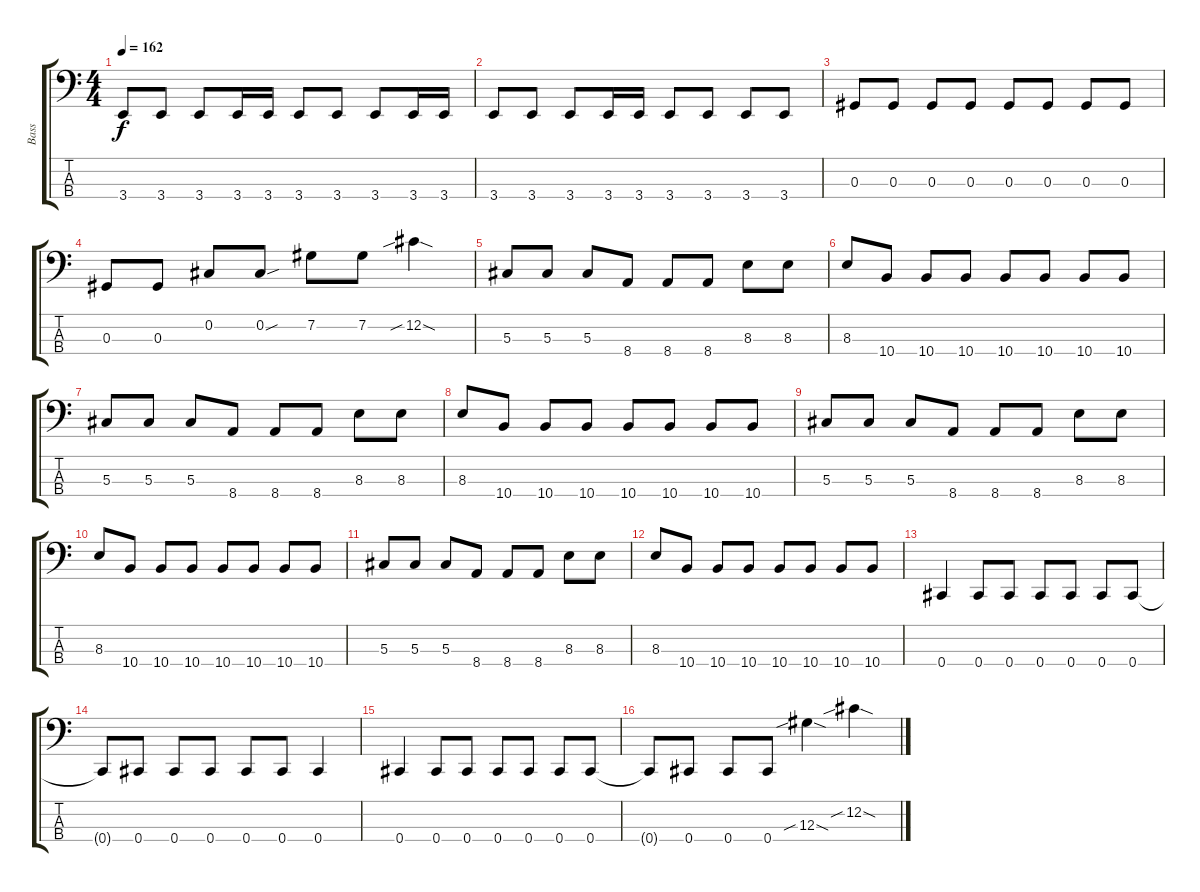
\track ("Bass" "Bass") {instrument electricbasspick}
\staff {score tabs}
\tuning (Gb2 Db2 Ab1 Db1) {hide}
\ts (4 4)
\tempo 162
\clef f4
\ks c
3.4.8{dy f} 3.4.8 3.4.8 3.4.16 3.4.16 3.4.8 3.4.8 3.4.8 3.4.16 3.4.16 |
3.4.8 3.4.8 3.4.8 3.4.16 3.4.16 3.4.8 3.4.8 3.4.8 3.4.8 |
0.3.8 0.3.8 0.3.8 0.3.8 0.3.8 0.3.8 0.3.8 0.3.8 |
0.3.8 0.3.8 0.2.8 0.2{sou}.8 7.2.8 7.2.8 12.2{sib sod}.4 |
5.3.8 5.3.8 5.3.8 8.4.8 8.4.8 8.4.8 8.3.8 8.3.8 |
8.3.8 10.4.8 10.4.8 10.4.8 10.4.8 10.4.8 10.4.8 10.4.8 |
5.3.8 5.3.8 5.3.8 8.4.8 8.4.8 8.4.8 8.3.8 8.3.8 |
8.3.8 10.4.8 10.4.8 10.4.8 10.4.8 10.4.8 10.4.8 10.4.8 |
5.3.8 5.3.8 5.3.8 8.4.8 8.4.8 8.4.8 8.3.8 8.3.8 |
8.3.8 10.4.8 10.4.8 10.4.8 10.4.8 10.4.8 10.4.8 10.4.8 |
5.3.8 5.3.8 5.3.8 8.4.8 8.4.8 8.4.8 8.3.8 8.3.8 |
8.3.8 10.4.8 10.4.8 10.4.8 10.4.8 10.4.8 10.4.8 10.4.8 |
0.4.4 0.4.8 0.4.8 0.4.8 0.4.8 0.4.8 0.4.8 |
0.4{t}.8 0.4.8 0.4.8 0.4.8 0.4.8 0.4.8 0.4.4 |
0.4.4 0.4.8 0.4.8 0.4.8 0.4.8 0.4.8 0.4.8 |
0.4{t}.8 0.4.8 0.4.8 0.4.8 12.3{sib sod}.4 12.2{sib sod}.4
